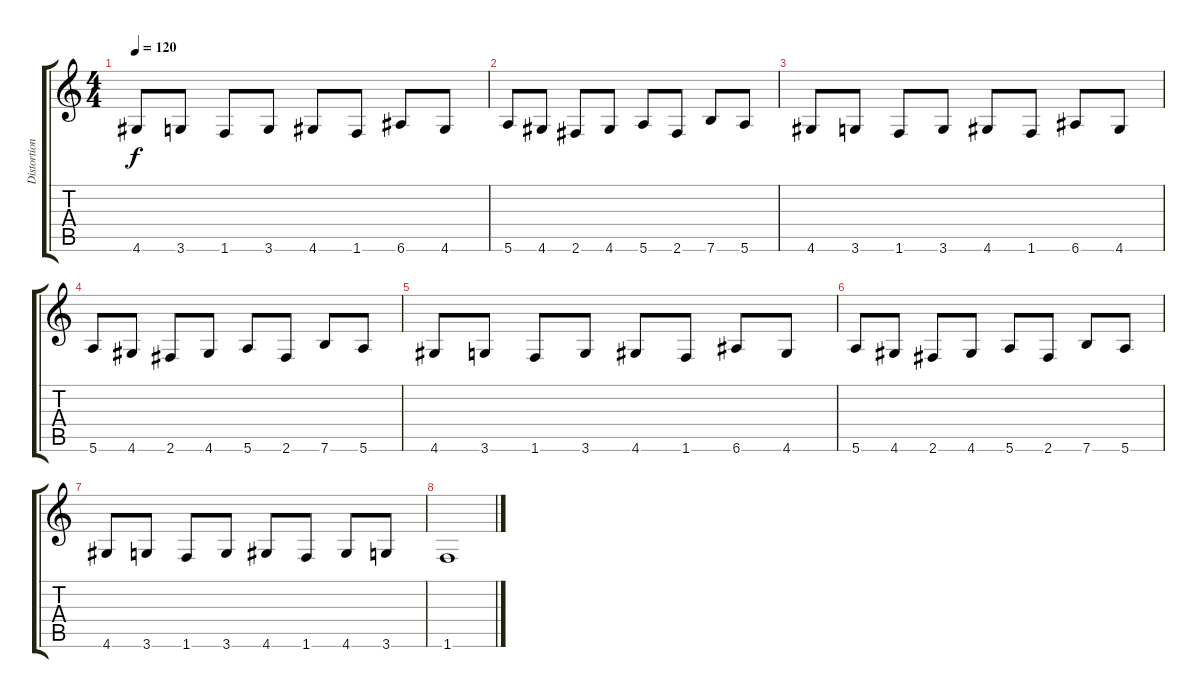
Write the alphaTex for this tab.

\track ("Distortion" "Distortion") {instrument distortionguitar}
\staff {score tabs}
\tuning (E4 B3 G3 D3 A2 E2) {hide}
\ts (4 4)
\tempo 120
\clef g2
\ks c
4.6.8{dy f} 3.6.8 1.6.8 3.6.8 4.6.8 1.6.8 6.6.8 4.6.8 |
5.6.8 4.6.8 2.6.8 4.6.8 5.6.8 2.6.8 7.6.8 5.6.8 |
4.6.8 3.6.8 1.6.8 3.6.8 4.6.8 1.6.8 6.6.8 4.6.8 |
5.6.8 4.6.8 2.6.8 4.6.8 5.6.8 2.6.8 7.6.8 5.6.8 |
4.6.8 3.6.8 1.6.8 3.6.8 4.6.8 1.6.8 6.6.8 4.6.8 |
5.6.8 4.6.8 2.6.8 4.6.8 5.6.8 2.6.8 7.6.8 5.6.8 |
4.6.8 3.6.8 1.6.8 3.6.8 4.6.8 1.6.8 4.6.8 3.6.8 |
1.6.1
